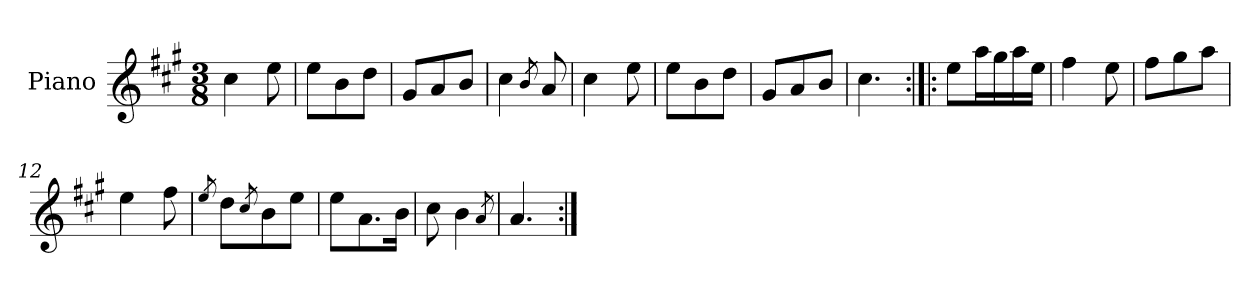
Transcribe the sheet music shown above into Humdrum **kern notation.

**kern
*part1
*staff1
*I"Piano
*I'Pno.
*clefG2
*k[f#c#g#]
*M3/8
=1
4cc#\
8ee\
=2
8ee\L
8b\
8dd\J
=3
8g#/L
8a/
8b/J
=4
4cc#\
8qb/
8a/
=5
4cc#\
8ee\
=6
8ee\L
8b\
8dd\J
=7
8g#/L
8a/
8b/J
=8
4.cc#\
=9:|!|:
8ee\L
16aa\L
16gg#\
16aa\
16ee\JJ
=10
4ff#\
8ee\
=11
8ff#\L
8gg#\
8aa\J
=12
4ee\
8ff#\
=13
8qee/
8dd\L
8qcc#/
8b\
8ee\J
=14
8ee\L
8.a\
16b\Jk
=15
8cc#\
4b\
8qa/
=16
4.a/
=:|!
*-
